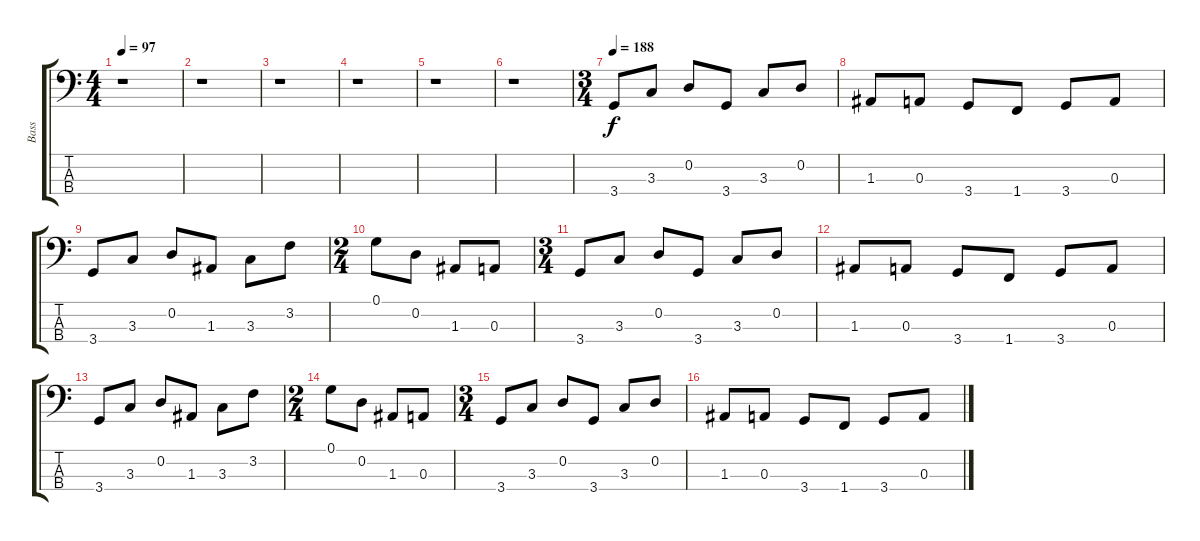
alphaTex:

\track ("Bass" "Bass") {instrument electricbassfinger}
\staff {score tabs}
\tuning (G2 D2 A1 E1) {hide}
\ts (4 4)
\tempo 97
\clef f4
\ks c
r.1{dy f} |
r.1 |
r.1 |
r.1 |
r.1 |
r.1 |
\ts (3 4)
\tempo 188
3.4.8 3.3.8 0.2.8 3.4.8 3.3.8 0.2.8 |
1.3.8 0.3.8 3.4.8 1.4.8 3.4.8 0.3.8 |
3.4.8 3.3.8 0.2.8 1.3.8 3.3.8 3.2.8 |
\ts (2 4)
0.1.8 0.2.8 1.3.8 0.3.8 |
\ts (3 4)
3.4.8 3.3.8 0.2.8 3.4.8 3.3.8 0.2.8 |
1.3.8 0.3.8 3.4.8 1.4.8 3.4.8 0.3.8 |
3.4.8 3.3.8 0.2.8 1.3.8 3.3.8 3.2.8 |
\ts (2 4)
0.1.8 0.2.8 1.3.8 0.3.8 |
\ts (3 4)
3.4.8 3.3.8 0.2.8 3.4.8 3.3.8 0.2.8 |
1.3.8 0.3.8 3.4.8 1.4.8 3.4.8 0.3.8
